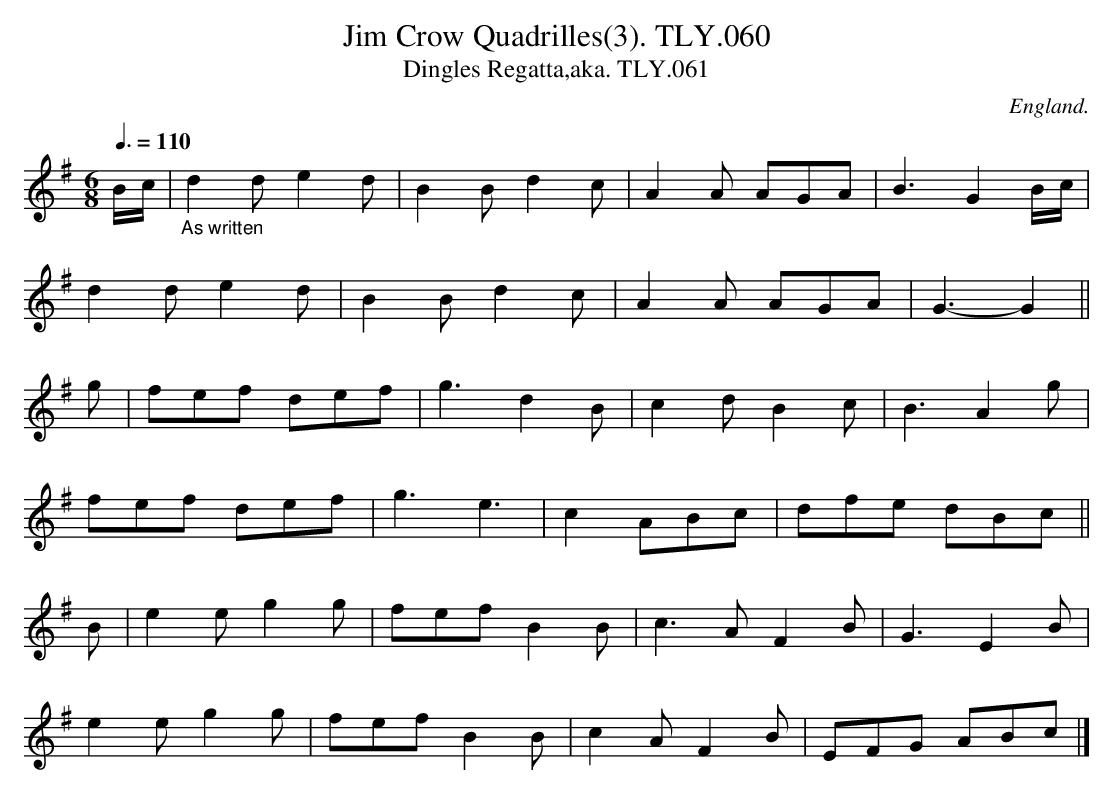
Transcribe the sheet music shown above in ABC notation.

X:1
T:Jim Crow Quadrilles(3). TLY.060
T:Dingles Regatta,aka. TLY.061
M:6/8
L:1/8
Q:3/8=110
O:England.
K:G
B/2c/| "_As written"d2d e2d| B2B d2c| A2A AGA| B3 G2 B/2c/2|
d2d e2d| B2B d2c| A2A AGA| G3-G2||
g| fef def| g3 d2B| c2d B2c| B3 A2g|
fef def| g3e3|c2 ABc| dfe dBc||
B| e2e g2g| fef B2B| c3A F2 B| G3 E2 B|
e2e g2g| fef B2B| c2A F2 B|EFG ABc|]
